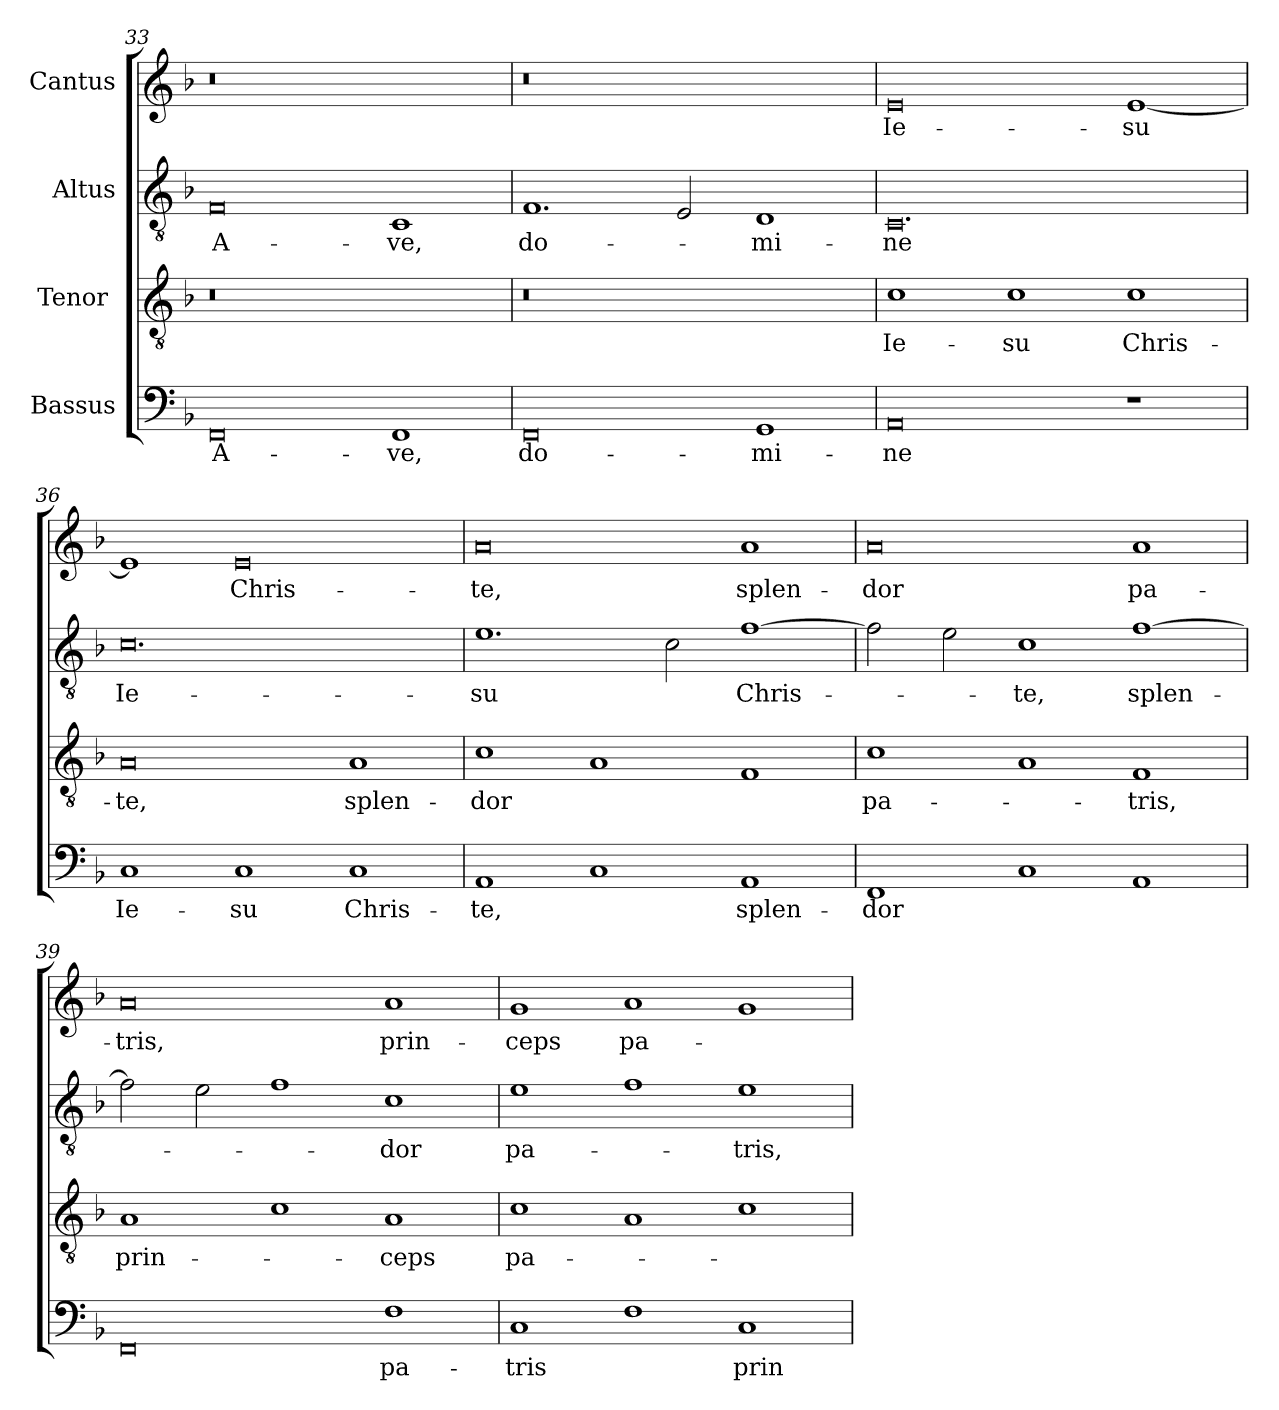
**kern	**text	**kern	**text	**kern	**text	**kern	**text
*part4	*part4	*part3	*part3	*part2	*part2	*part1	*part1
*staff4	*staff4	*staff3	*staff3	*staff2	*staff2	*staff1	*staff1
*I"Bassus	*	*I"Tenor 	*	*I"Altus	*	*I"Cantus	*
*clefF4	*	*clefGv2	*	*clefGv2	*	*clefG2	*
*k[b-]	*	*k[b-]	*	*k[b-]	*	*k[b-]	*
*F:	*	*F:	*	*F:	*	*F:	*
=33	=33	=33	=33	=33	=33	=33	=33
0FF/	A-	0r	.	0F/	A-	0r	.
1FF/	-ve,	1ryy	.	1C/	-ve,	1ryy	.
=34	=34	=34	=34	=34	=34	=34	=34
0FF/	do-	0r	.	1.F/	do-	0r	.
.	.	.	.	2E/	.	.	.
1GG/	-mi-	1ryy	.	1D/	-mi-	1ryy	.
=35	=35	=35	=35	=35	=35	=35	=35
0AA/	-ne	1c\	Ie-	0.C/	-ne	0e/	Ie-
.	.	1c\	-su	.	.	.	.
1r	.	1c\	Chris-	.	.	[1e/	-su
=36	=36	=36	=36	=36	=36	=36	=36
1C/	Ie-	0A/	-te,	0.c\	Ie-	1e/]	.
1C/	-su	.	.	.	.	0e/	Chris-
1C/	Chris-	1A/	splen-	.	.	.	.
=37	=37	=37	=37	=37	=37	=37	=37
1AA/	-te,	1c\	-dor	1.e\	-su	0a/	-te,
1C/	.	1A/	.	.	.	.	.
.	.	.	.	2c\	.	.	.
1AA/	splen-	1F/	.	[1f\	Chris-	1a/	splen-
!!LO:PB:g=z
=38	=38	=38	=38	=38	=38	=38	=38
1FF/	-dor	1c\	pa-	2f\]	.	0a/	-dor
.	.	.	.	2e\	.	.	.
1C/	.	1A/	.	1c\	-te,	.	.
1AA/	.	1F/	-tris,	[1f\	splen-	1a/	pa-
=39	=39	=39	=39	=39	=39	=39	=39
0FF/	.	1A/	prin-	2f\]	.	0a/	-tris,
.	.	.	.	2e\	.	.	.
.	.	1c\	.	1f\	.	.	.
1F\	pa-	1A/	-ceps	1c\	-dor	1a/	prin-
=40	=40	=40	=40	=40	=40	=40	=40
1C/	-tris	1c\	pa-	1e\	pa-	1g/	-ceps
1F\	.	1A/	.	1f\	.	1a/	pa-
1C/	prin-	1c\	.	1e\	-tris,	1g/	.
=	=	=	=	=	=	=	=
*-	*-	*-	*-	*-	*-	*-	*-
